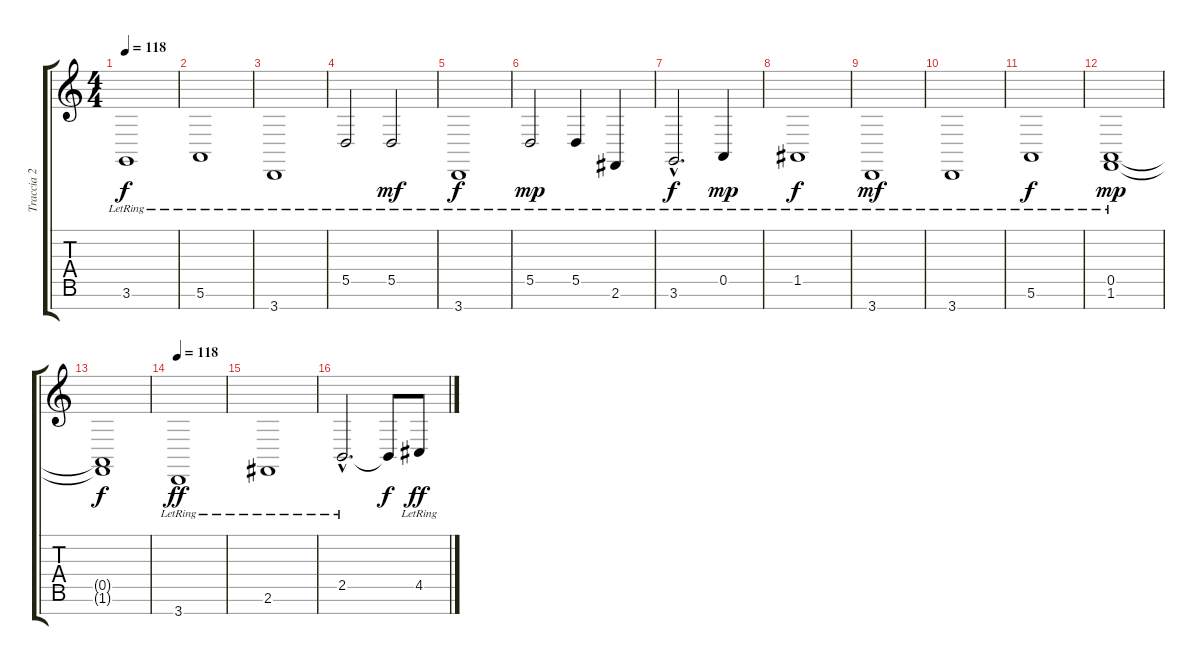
\track ("Traccia 2" "Traccia 2") {instrument acousticgrandpiano}
\staff {score tabs}
\tuning (E4 B3 G3 D3 A2 E2 B1) {hide}
\ts (4 4)
\tempo 118
\clef g2
\ks c
3.6{lr}.1{dy f} |
5.6{lr}.1 |
3.7{lr}.1 |
5.5{lr}.2 5.5{lr}.2{dy mf} |
3.7{lr}.1{dy f} |
5.5{lr}.2{dy mp} 5.5{lr}.4 2.6{lr}.4 |
3.6{hac lr}.2{d dy f} 0.5{lr}.4{dy mp} |
1.5{lr}.1{dy f} |
3.7{lr}.1{dy mf} |
3.7{lr}.1 |
5.6{lr}.1{dy f} |
(0.5{lr} 1.6{lr}).1{dy mp} |
(0.5{t} 1.6{t}).1{dy f} |
\tempo 118
3.7{lr}.1{dy ff} |
2.6{lr}.1 |
2.5{hac lr}.2{d} 2.5{t}.8{dy f} 4.5{lr}.8{dy ff}
